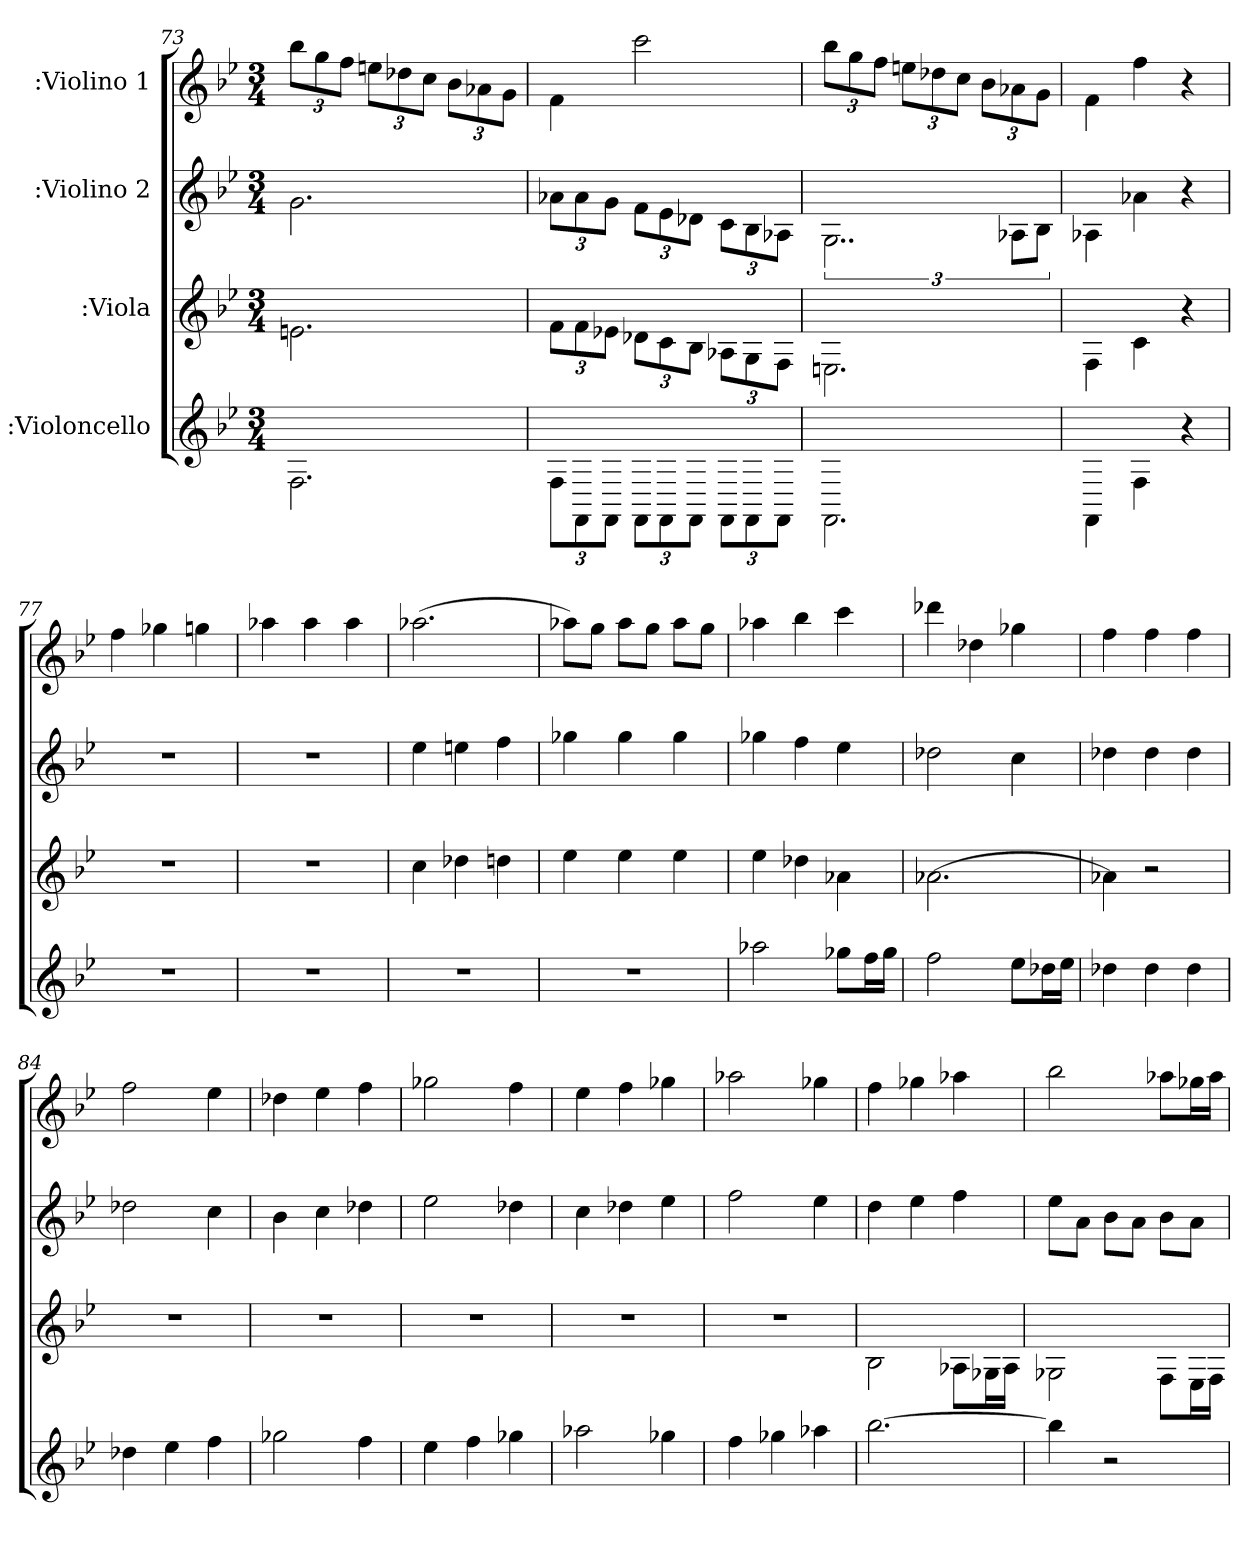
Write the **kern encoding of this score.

**kern	**kern	**kern	**kern
*part4	*part3	*part2	*part1
*staff4	*staff3	*staff2	*staff1
*I":Violoncello	*I":Viola	*I":Violino 2	*I":Violino 1
*k[b-e-]	*k[b-e-]	*k[b-e-]	*k[b-e-]
*B-:	*B-:	*B-:	*B-:
*M3/4	*M3/4	*M3/4	*M3/4
=73	=73	=73	=73
2.F\	2.en\	2.g\	12bb-\L
.	.	.	12gg\
.	.	.	12ff\J
.	.	.	12een\L
.	.	.	12dd-X\
.	.	.	12cc\J
.	.	.	12b-\L
.	.	.	12a-X\
.	.	.	12g\J
=74	=74	=74	=74
12F\L	12f\L	12a-X\L	4f\
12FF\	12f\	12a-\	.
12FF\J	12e-X\J	12g\J	.
12FF\L	12d-X\L	12f\L	2ccc\
12FF\	12c\	12e-\	.
12FF\J	12B-\J	12d-X\J	.
12FF\L	12A-X\L	12c\L	.
12FF\	12G\	12B-\	.
12FF\J	12F\J	12A-\J	.
=75	=75	=75	=75
2.FF\	2.En\	3..G\	12bb-\L
.	.	.	12gg\
.	.	.	12ff\J
.	.	.	12een\L
.	.	.	12dd-X\
.	.	.	12cc\J
.	.	.	12b-\L
.	.	12A-X\L	12a-X\
.	.	12B-\J	12g\J
=76	=76	=76	=76
4FF\	4F\	4A-X\	4f\
4F\	4c\	4a-\	4ff\
4r	4r	4r	4r
=77	=77	=77	=77
2.r	2.r	2.r	4ff\
.	.	.	4gg-X\
.	.	.	4ggn\
=78	=78	=78	=78
2.r	2.r	2.r	4aa-X\
.	.	.	4aa-\
.	.	.	4aa-\
=79	=79	=79	=79
2.r	4cc\	4ee-\	[2.aa-X\
.	4dd-X\	4een\	.
.	4ddn\	4ff\	.
=80	=80	=80	=80
2.r	4ee-\	4gg-X\	8aa-X\L]
.	.	.	8gg\J
.	4ee-\	4gg-\	8aa-\L
.	.	.	8gg\J
.	4ee-\	4gg-\	8aa-\L
.	.	.	8gg\J
=81	=81	=81	=81
2aa-X\	4ee-\	4gg-X\	4aa-X\
.	4dd-X\	4ff\	4bb-\
8gg-X\L	4a-X\	4ee-\	4ccc\
16ff\L	.	.	.
16gg-\JJ	.	.	.
=82	=82	=82	=82
2ff\	[2.a-X\	2dd-X\	4ddd-X\
.	.	.	4dd-\
8ee-\L	.	4cc\	4gg-X\
16dd-X\L	.	.	.
16ee-\JJ	.	.	.
=83	=83	=83	=83
4dd-X\	4a-X\]	4dd-X\	4ff\
4dd-\	2r	4dd-\	4ff\
4dd-\	.	4dd-\	4ff\
=84	=84	=84	=84
4dd-X\	2.r	2dd-X\	2ff\
4ee-\	.	.	.
4ff\	.	4cc\	4ee-\
=85	=85	=85	=85
2gg-X\	2.r	4b-\	4dd-X\
.	.	4cc\	4ee-\
4ff\	.	4dd-X\	4ff\
=86	=86	=86	=86
4ee-\	2.r	2ee-\	2gg-X\
4ff\	.	.	.
4gg-X\	.	4dd-X\	4ff\
=87	=87	=87	=87
2aa-X\	2.r	4cc\	4ee-\
.	.	4dd-X\	4ff\
4gg-X\	.	4ee-\	4gg-X\
=88	=88	=88	=88
4ff\	2.r	2ff\	2aa-X\
4gg-X\	.	.	.
4aa-X\	.	4ee-\	4gg-X\
=89	=89	=89	=89
[2.bb-\	2B-\	4dd\	4ff\
.	.	4ee-\	4gg-X\
.	8A-X\L	4ff\	4aa-X\
.	16G-X\L	.	.
.	16A-\JJ	.	.
=90	=90	=90	=90
4bb-\]	2G-X\	8ee-\L	2bb-\
.	.	8a\J	.
2r	.	8b-\L	.
.	.	8a\J	.
.	8F\L	8b-\L	8aa-X\L
.	16E-\L	8a\J	16gg-X\L
.	16F\JJ	.	16aa-\JJ
=	=	=	=
*-	*-	*-	*-
